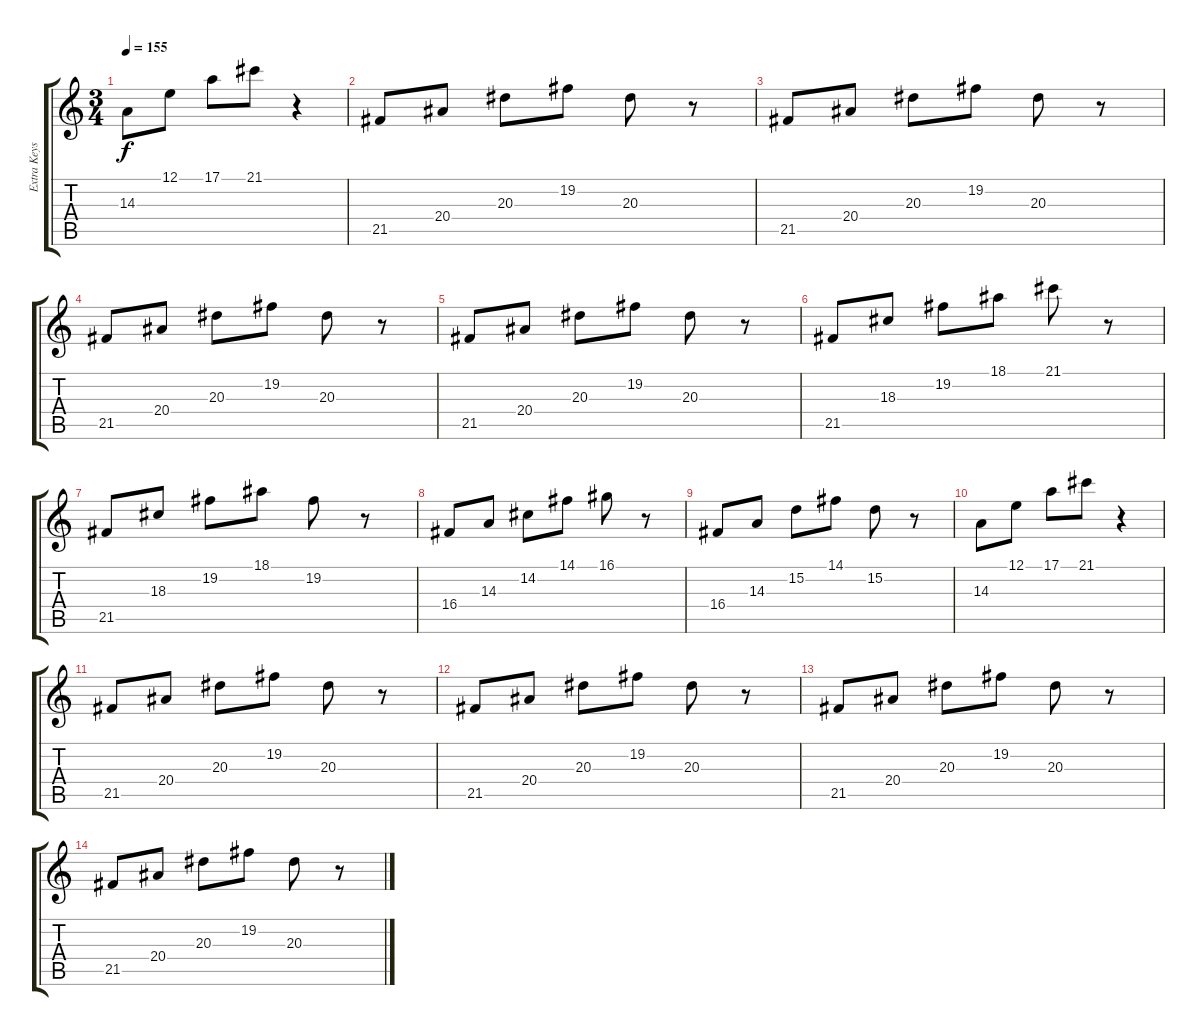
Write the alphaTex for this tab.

\track ("Extra Keys/Strings" "Extra Keys") {instrument honkytonkpiano}
\staff {score tabs}
\tuning (E4 B3 G3 D3 A2 E2) {hide}
\ts (3 4)
\tempo 155
\clef g2
\ks c
14.3.8{dy f} 12.1.8 17.1.8 21.1.8 r.4 |
21.5.8 20.4.8 20.3.8 19.2.8 20.3.8 r.8 |
21.5.8 20.4.8 20.3.8 19.2.8 20.3.8 r.8 |
21.5.8 20.4.8 20.3.8 19.2.8 20.3.8 r.8 |
21.5.8 20.4.8 20.3.8 19.2.8 20.3.8 r.8 |
21.5.8 18.3.8 19.2.8 18.1.8 21.1.8 r.8 |
21.5.8 18.3.8 19.2.8 18.1.8 19.2.8 r.8 |
16.4.8 14.3.8 14.2.8 14.1.8 16.1.8 r.8 |
16.4.8 14.3.8 15.2.8 14.1.8 15.2.8 r.8 |
14.3.8 12.1.8 17.1.8 21.1.8 r.4 |
21.5.8 20.4.8 20.3.8 19.2.8 20.3.8 r.8 |
21.5.8 20.4.8 20.3.8 19.2.8 20.3.8 r.8 |
21.5.8 20.4.8 20.3.8 19.2.8 20.3.8 r.8 |
21.5.8 20.4.8 20.3.8 19.2.8 20.3.8 r.8
